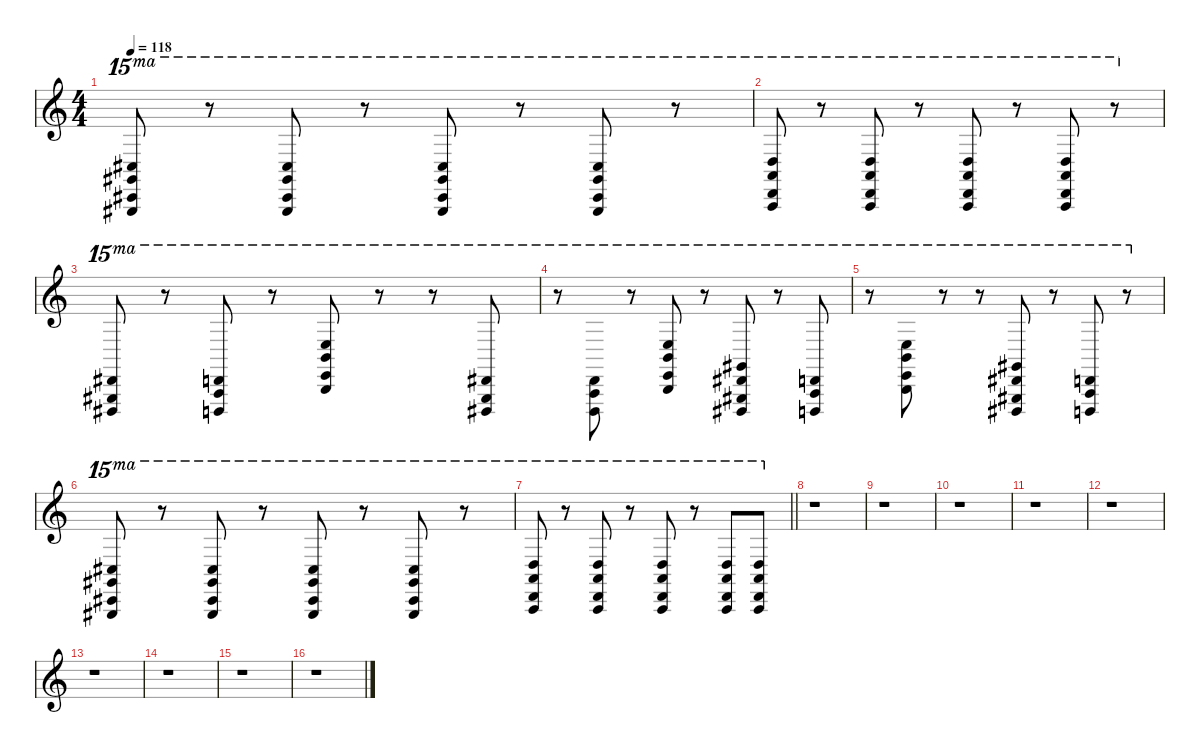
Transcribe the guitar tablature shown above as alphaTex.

\defaultSystemsLayout 4
\hideDynamics
\bracketExtendMode nobrackets
\singleTrackTrackNamePolicy hidden
\multiTrackTrackNamePolicy hidden
\firstSystemTrackNameMode fullname
\otherSystemsTrackNameOrientation horizontal
\track ("Synth" "vln.") {instrument tremolostrings}
\staff {score}
\tuning (D4 Bb3 F3 Bb2 F2 Bb1)
\ts (4 4)
\tempo 118
\clef g2
\ks c
(11.1{acc #} 10.2{acc #} 8.3{acc #} 10.4{acc #}).8{ot 15ma dy mf beam Up} r.8{ot 15ma beam Up} (11.1{acc #} 10.2{acc #} 8.3{acc #} 10.4{acc #}).8{ot 15ma beam Up} r.8{ot 15ma beam Up} (11.1{acc #} 10.2{acc #} 8.3{acc #} 10.4{acc #}).8{ot 15ma beam Up} r.8{ot 15ma beam Up} (11.1{acc #} 10.2{acc #} 8.3{acc #} 10.4{acc #}).8{ot 15ma beam Up} r.8{ot 15ma beam Up} |
(12.1 11.2 9.3 11.4).8{ot 15ma beam Up} r.8{ot 15ma beam Up} (12.1 11.2 9.3 11.4).8{ot 15ma beam Up} r.8{ot 15ma beam Up} (12.1 11.2 9.3 11.4).8{ot 15ma beam Up} r.8{ot 15ma beam Up} (12.1 11.2 9.3 11.4).8{ot 15ma beam Up} r.8{ot 15ma beam Up} |
(5.2{acc #} 3.3{acc #} 5.4{acc #}).8{ot 15ma beam Up} r.8{ot 15ma beam Up} (4.2 4.3 4.4).8{ot 15ma dy f beam Up} r.8{ot 15ma beam Up} (14.1 13.2 11.3 13.4).8{ot 15ma beam Up} r.8{ot 15ma beam Up} r.8{ot 15ma beam Up} (5.2{acc #} 3.3{acc #} 5.4{acc #}).8{ot 15ma dy mf beam Up} |
r.8{ot 15ma beam Down} (4.2 4.3 4.4).8{ot 15ma dy f beam Up} r.8{ot 15ma beam Up} (14.1 13.2 11.3 13.4).8{ot 15ma beam Up} r.8{ot 15ma beam Up} (6.1{acc #} 5.2{acc #} 3.3{acc #} 5.4{acc #}).8{ot 15ma beam Up} r.8{ot 15ma beam Up} (4.2 4.3 4.4).8{ot 15ma beam Up} |
r.8{ot 15ma beam Down} (14.1 13.2 11.3 13.4).8{ot 15ma beam Up} r.8{ot 15ma beam Up} r.8{ot 15ma beam Up} (6.1{acc #} 5.2{acc #} 3.3{acc #} 5.4{acc #}).8{ot 15ma beam Up} r.8{ot 15ma beam Up} (4.2 4.3 4.4).8{ot 15ma beam Up} r.8{ot 15ma beam Up} |
(11.1{acc #} 10.2{acc #} 8.3{acc #} 10.4{acc #}).8{ot 15ma dy mf beam Up} r.8{ot 15ma beam Up} (11.1{acc #} 10.2{acc #} 8.3{acc #} 10.4{acc #}).8{ot 15ma beam Up} r.8{ot 15ma beam Up} (11.1{acc #} 10.2{acc #} 8.3{acc #} 10.4{acc #}).8{ot 15ma beam Up} r.8{ot 15ma beam Up} (11.1{acc #} 10.2{acc #} 8.3{acc #} 10.4{acc #}).8{ot 15ma beam Up} r.8{ot 15ma beam Up} |
\barLineRight lightlight
(12.1 11.2 9.3 11.4).8{ot 15ma beam Up} r.8{ot 15ma beam Up} (12.1 11.2 9.3 11.4).8{ot 15ma beam Up} r.8{ot 15ma beam Up} (12.1 11.2 9.3 11.4).8{ot 15ma beam Up} r.8{ot 15ma beam Up} (12.1 11.2 9.3 11.4).8{ot 15ma beam Up} (12.1 11.2 9.3 11.4).8{ot 15ma beam Up} |
r.1{beam Down} |
r.1{beam Down} |
r.1{beam Down} |
r.1{beam Down} |
r.1{beam Down} |
r.1{beam Down} |
r.1{beam Down} |
r.1{beam Down} |
r.1{beam Down}
